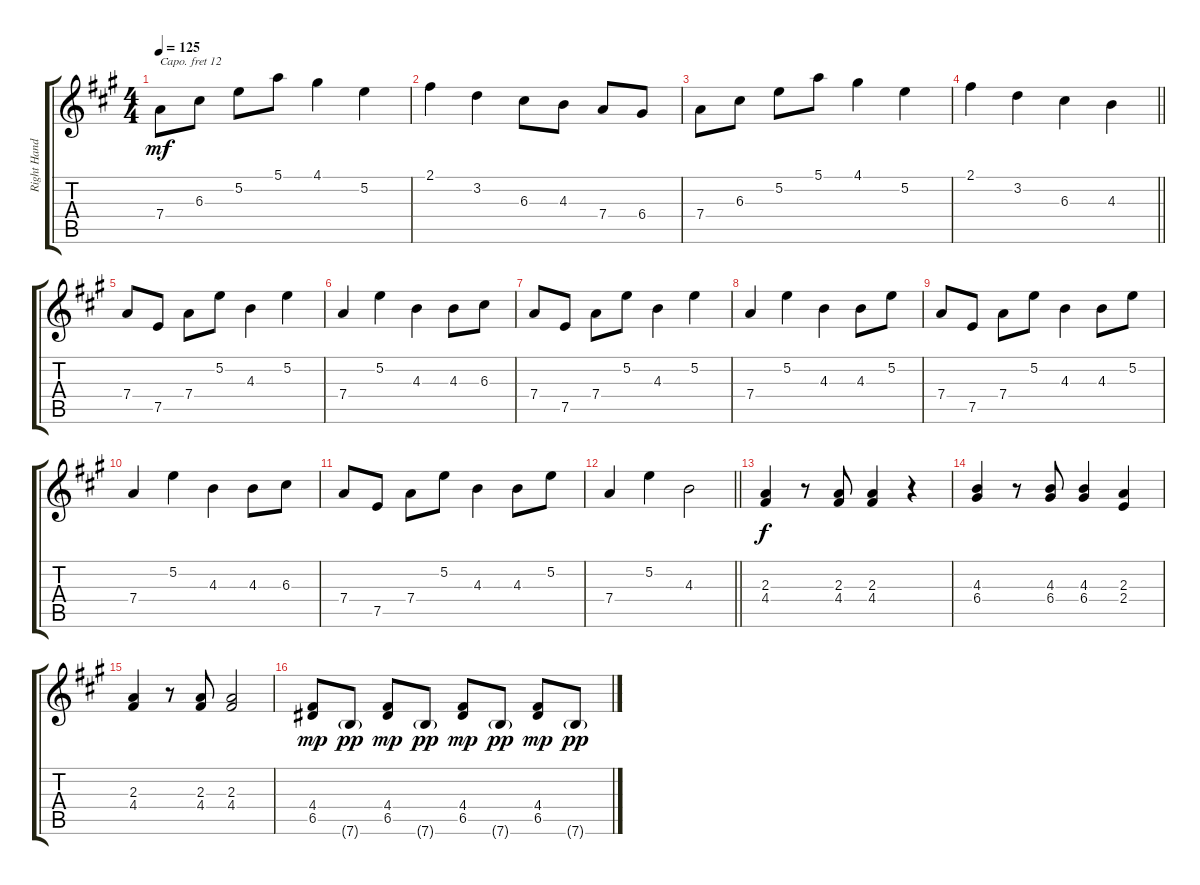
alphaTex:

\track ("Right Hand" "Right Hand") {instrument acousticgrandpiano}
\staff {score tabs}
\capo 12
\tuning (E4 B3 G3 D3 A2 E2) {hide}
\ts (4 4)
\tempo 125
\clef g2
\ks a
7.4.8{dy mf} 6.3.8 5.2.8 5.1.8 4.1.4 5.2.4 |
2.1.4 3.2.4 6.3.8 4.3.8 7.4.8 6.4.8 |
7.4.8 6.3.8 5.2.8 5.1.8 4.1.4 5.2.4 |
\barLineRight lightlight
2.1.4 3.2.4 6.3.4 4.3.4 |
7.4.8 7.5.8 7.4.8 5.2.8 4.3.4 5.2.4 |
7.4.4 5.2.4 4.3.4 4.3.8 6.3.8 |
7.4.8 7.5.8 7.4.8 5.2.8 4.3.4 5.2.4 |
7.4.4 5.2.4 4.3.4 4.3.8 5.2.8 |
7.4.8 7.5.8 7.4.8 5.2.8 4.3.4 4.3.8 5.2.8 |
7.4.4 5.2.4 4.3.4 4.3.8 6.3.8 |
7.4.8 7.5.8 7.4.8 5.2.8 4.3.4 4.3.8 5.2.8 |
\barLineRight lightlight
7.4.4 5.2.4 4.3.2 |
(2.3 4.4).4{dy f} r.8 (2.3 4.4).8 (2.3 4.4).4 r.4 |
(4.3 6.4).4 r.8 (4.3 6.4).8 (4.3 6.4).4 (2.3 2.4).4 |
(2.3 4.4).4 r.8 (2.3 4.4).8 (2.3 4.4).2 |
(4.4 6.5).8{dy mp} 7.6{g}.8{dy pp} (4.4 6.5).8{dy mp} 7.6{g}.8{dy pp} (4.4 6.5).8{dy mp} 7.6{g}.8{dy pp} (4.4 6.5).8{dy mp} 7.6{g}.8{dy pp}
